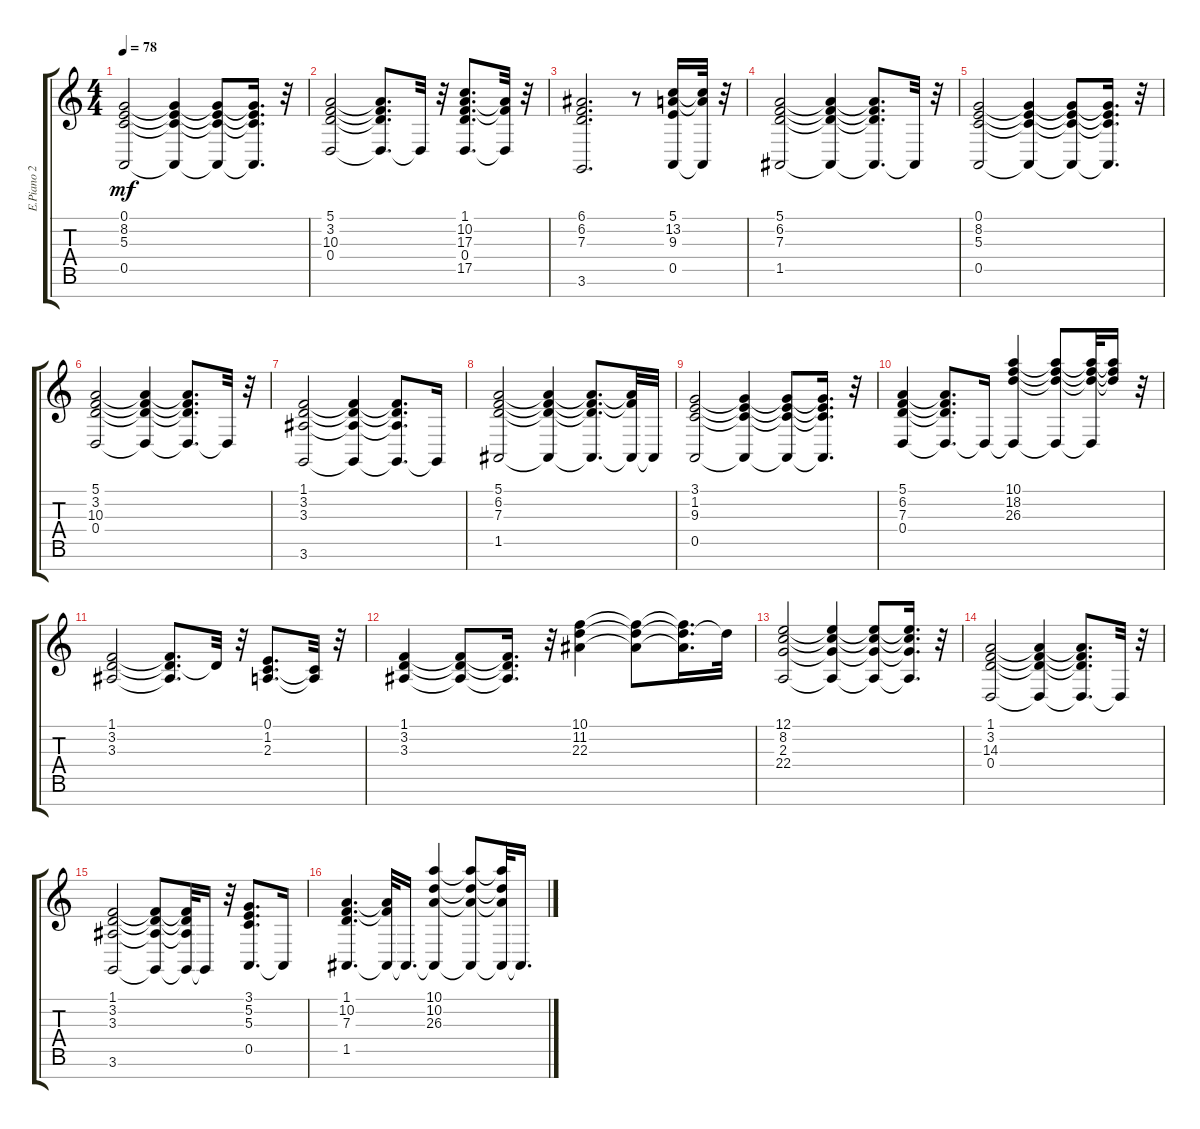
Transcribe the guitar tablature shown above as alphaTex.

\track ("E.Piano 2            (Staff 1)" "E.Piano 2 ") {instrument electricpiano1}
\staff {score tabs}
\tuning (E4 B3 G3 D3 A2 E2 B1) {hide}
\ts (4 4)
\tempo 78
\clef g2
\ks c
(0.1 8.2 5.3 0.5).2{dy mf} (0.1{t} 8.2{t} 5.3{t} 0.5{t}).4 (0.1{t} 8.2{t} 5.3{t} 0.5{t}).8 (0.1{t} 8.2{t} 5.3{t} 0.5{t}).16{d} r.32 |
(5.1 3.2 10.3 0.4).2 (5.1{t} 3.2{t} 10.3{t} 0.4{t}).8{d} 0.4{t}.32 r.32 (1.1 10.2 17.3 0.4 17.5).8{d} (1.1{t} 10.2{t} 0.4{t}).32 r.32 |
(6.1 6.2 7.3 3.6).2{d} r.8 (5.1 13.2 9.3 0.5).16 (5.1{t} 13.2{t} 0.5{t}).32 r.32 |
(5.1 6.2 7.3 1.5).2 (5.1{t} 6.2{t} 7.3{t} 1.5{t}).4 (5.1{t} 6.2{t} 7.3{t} 1.5{t}).8{d} 1.5{t}.32 r.32 |
(0.1 8.2 5.3 0.5).2 (0.1{t} 8.2{t} 5.3{t} 0.5{t}).4 (0.1{t} 8.2{t} 5.3{t} 0.5{t}).8 (0.1{t} 8.2{t} 5.3{t} 0.5{t}).16{d} r.32 |
(5.1 3.2 10.3 0.4).2 (5.1{t} 3.2{t} 10.3{t} 0.4{t}).4 (5.1{t} 3.2{t} 10.3{t} 0.4{t}).8{d} 0.4{t}.32 r.32 |
(1.1 3.2 3.3 3.6).2 (1.1{t} 3.2{t} 3.3{t} 3.6{t}).4 (1.1{t} 3.2{t} 3.3{t} 3.6{t}).8{d} 3.6{t}.16 |
(5.1 6.2 7.3 1.5).2 (5.1{t} 6.2{t} 7.3{t} 1.5{t}).4 (5.1{t} 6.2{t} 7.3{t} 1.5{t}).8{d} (5.1{t} 6.2{t} 1.5{t}).32 1.5{t}.32 |
(3.1 1.2 9.3 0.5).2 (3.1{t} 1.2{t} 9.3{t} 0.5{t}).4 (3.1{t} 1.2{t} 9.3{t} 0.5{t}).8 (3.1{t} 1.2{t} 9.3{t} 0.5{t}).16{d} r.32 |
(5.1 6.2 7.3 0.4).4 (5.1{t} 6.2{t} 7.3{t} 0.4{t}).8{d} 0.4{t}.16 (10.1 18.2 26.3 0.4{t}).4 (10.1{t} 18.2{t} 26.3{t} 0.4{t}).8 (10.1{t} 18.2{t} 26.3{t} 0.4{t}).32 (10.1{t} 18.2{t} 26.3{t}).16 r.32 |
(1.1 3.2 3.3).2 (1.1{t} 3.2{t} 3.3{t}).8{d} 3.2{t}.32 r.32 (0.1 1.2 2.3).8{d} (1.2{t} 2.3{t}).32 r.32 |
(1.1 3.2 3.3).4 (1.1{t} 3.2{t} 3.3{t}).8 (1.1{t} 3.2{t} 3.3{t}).16{d} r.32 (10.1 11.2 22.3).4 (10.1{t} 11.2{t} 22.3{t}).8 (10.1{t} 11.2{t} 22.3{t}).16{d} 10.1{t}.32 |
(12.1 8.2 2.3 22.4).2 (12.1{t} 8.2{t} 2.3{t} 22.4{t}).4 (12.1{t} 8.2{t} 2.3{t} 22.4{t}).8 (12.1{t} 8.2{t} 2.3{t} 22.4{t}).16{d} r.32 |
(1.1 3.2 14.3 0.4).2 (1.1{t} 3.2{t} 14.3{t} 0.4{t}).4 (1.1{t} 3.2{t} 14.3{t} 0.4{t}).8{d} 0.4{t}.32 r.32 |
(1.1 3.2 3.3 3.6).2 (1.1{t} 3.2{t} 3.3{t} 3.6{t}).8 (1.1{t} 3.2{t} 3.3{t} 3.6{t}).32 3.6{t}.16 r.32 (3.1 5.2 5.3 0.5).8{d} 0.5{t}.16 |
(1.1 10.2 7.3 1.5).4{d} (1.1{t} 10.2{t} 1.5{t}).32 1.5{t}.16{d} (10.1 10.2 26.3 1.5{t}).4 (10.1{t} 10.2{t} 26.3{t} 1.5{t}).8 (10.1{t} 10.2{t} 26.3{t} 1.5{t}).32 1.5{t}.16{d}
